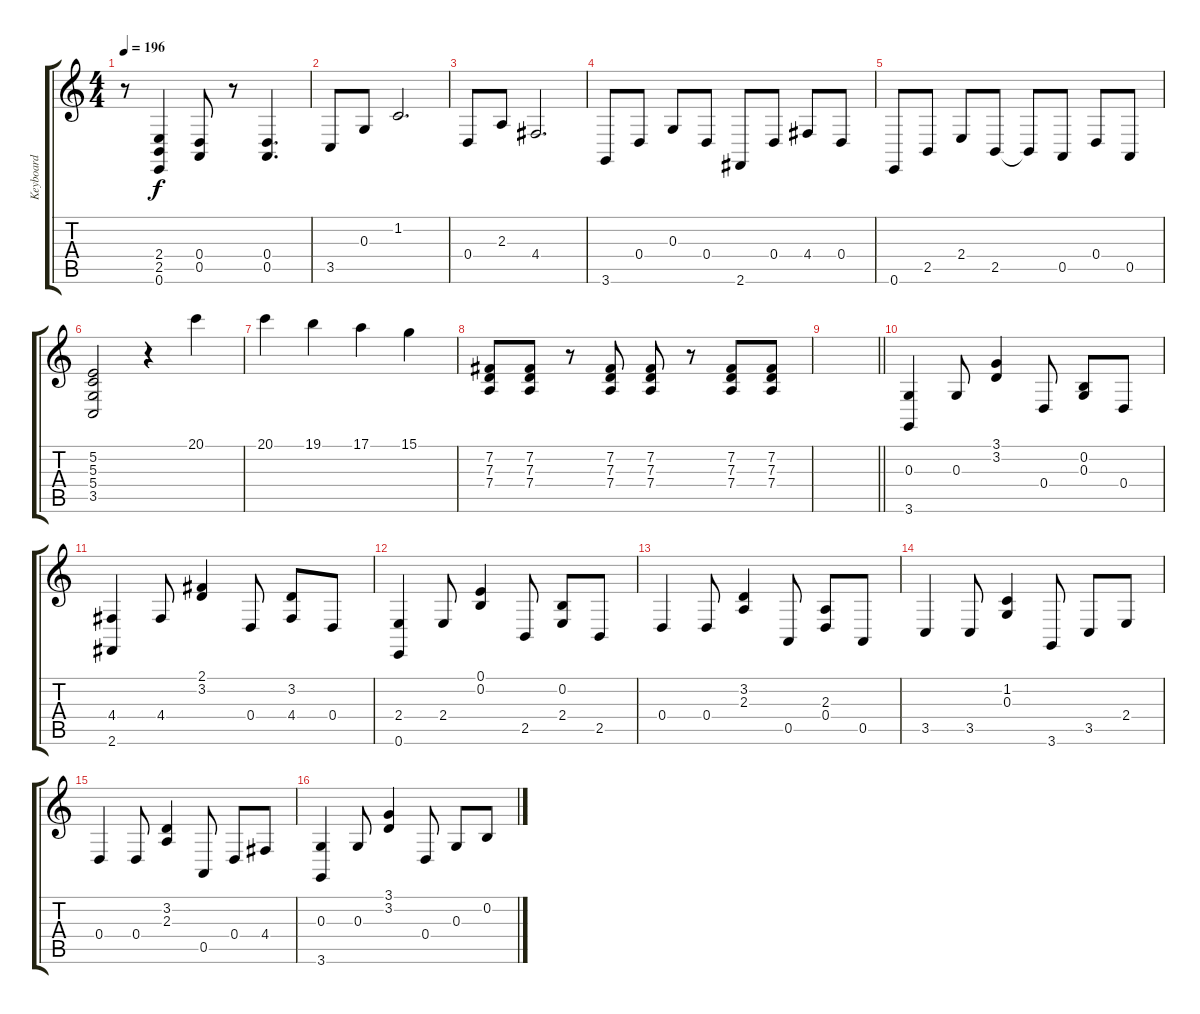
\track ("Keyboard" "Keyboard") {instrument acousticgrandpiano}
\staff {score tabs}
\tuning (E4 B3 G3 D3 A2 E2) {hide}
\ts (4 4)
\tempo 196
\clef g2
\ks c
r.8{dy f} (2.4 2.5 0.6).4 (0.4 0.5).8 r.8 (0.4 0.5).4{d} |
3.5.8 0.3.8 1.2.2{d} |
0.4.8 2.3.8 4.4.2{d} |
3.6.8 0.4.8 0.3.8 0.4.8 2.6.8 0.4.8 4.4.8 0.4.8 |
0.6.8 2.5.8 2.4.8 2.5.8 2.5{t}.8 0.5.8 0.4.8 0.5.8 |
(5.2 5.3 5.4 3.5).2 r.4 20.1.4 |
20.1.4 19.1.4 17.1.4 15.1.4 |
(7.2 7.3 7.4).8 (7.2 7.3 7.4).8 r.8 (7.2 7.3 7.4).8 (7.2 7.3 7.4).8 r.8 (7.2 7.3 7.4).8 (7.2 7.3 7.4).8 |
\barLineRight lightlight
|
(0.3 3.6).4 0.3.8 (3.1 3.2).4 0.4.8 (0.2 0.3).8 0.4.8 |
(4.4 2.6).4 4.4.8 (2.1 3.2).4 0.4.8 (3.2 4.4).8 0.4.8 |
(2.4 0.6).4 2.4.8 (0.1 0.2).4 2.5.8 (0.2 2.4).8 2.5.8 |
0.4.4 0.4.8 (3.2 2.3).4 0.5.8 (2.3 0.4).8 0.5.8 |
3.5.4 3.5.8 (1.2 0.3).4 3.6.8 3.5.8 2.4.8 |
0.4.4 0.4.8 (3.2 2.3).4 0.5.8 0.4.8 4.4.8 |
(0.3 3.6).4 0.3.8 (3.1 3.2).4 0.4.8 0.3.8 0.2.8
